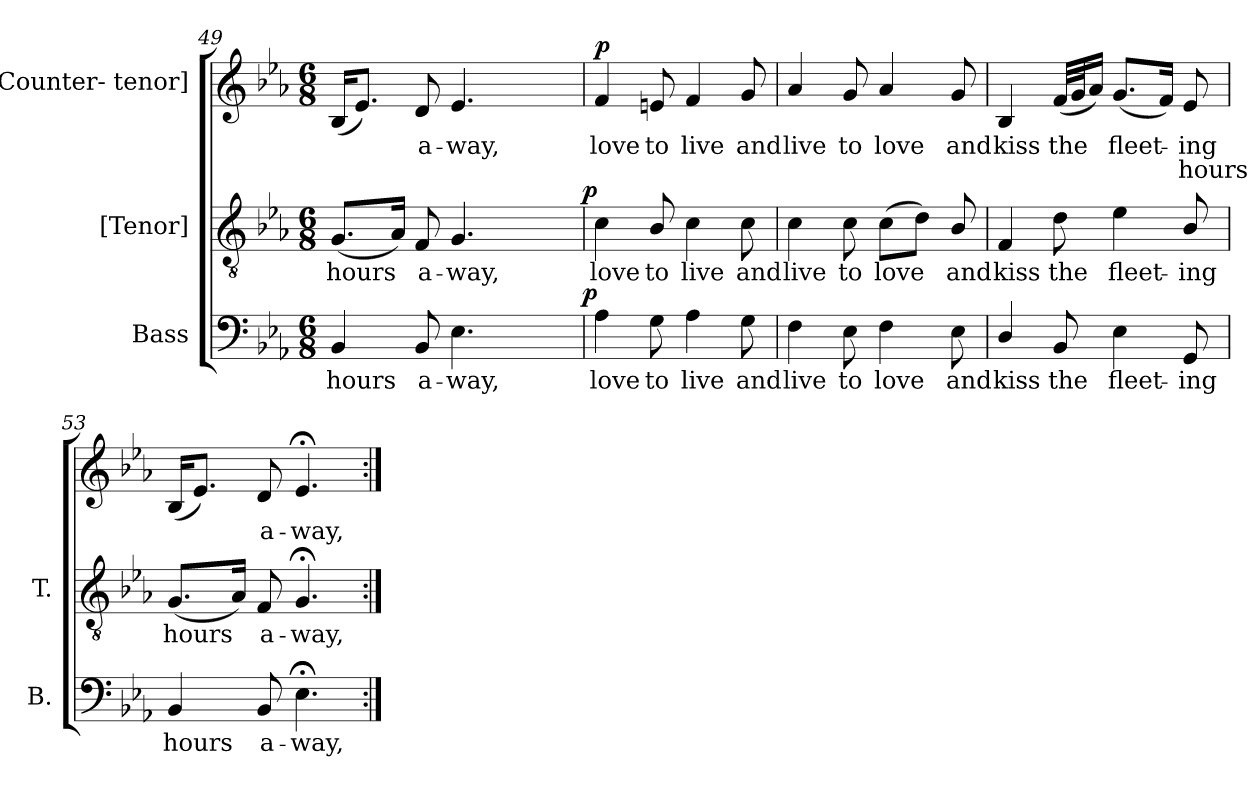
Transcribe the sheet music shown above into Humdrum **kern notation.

**kern	**text	**dynam	**kern	**text	**dynam	**kern	**text	**text	**dynam
*part3	*part3	*part3	*part2	*part2	*part2	*part1	*part1	*part1	*part1
*staff3	*staff3	*staff3	*staff2	*staff2	*staff2	*staff1	*staff1	*staff1	*staff1
*I"Bass	*	*	*I"[Tenor]	*	*	*I"[Counter- tenor]	*	*	*
*I'B.	*	*	*I'T.	*	*	*	*	*	*
*clefF4	*	*	*clefGv2	*	*	*clefG2	*	*	*
*	*	*	*ITrd7c12	*	*	*	*	*	*
*k[b-e-a-]	*	*	*k[b-e-a-]	*	*	*k[b-e-a-]	*	*	*
*E-:	*	*	*E-:	*	*	*E-:	*	*	*
*M6/8	*	*	*M6/8	*	*	*M6/8	*	*	*
=49	=49	=49	=49	=49	=49	=49	=49	=49	=49
!	!LO:LY:b:color=#000000	!	!	!	!	!	!	!	!
!	!	!	!	!LO:LY:b:color=#000000	!	!	!	!	!
*^	*	*	*^	*	*	*	*	*	*
4BB-i/	2ryy	hours	.	(8.GGi/L	2ryy	hours	.	(16B-i/KL	.	.	.
.	.	.	.	.	.	.	.	8.e-i/J)	.	.	.
.	.	.	.	16AA-i/Jk)	.	.	.	.	.	.	.
!	!	!LO:LY:b:color=#000000	!	!	!	!	!	!	!	!	!
!	!	!	!	!	!	!LO:LY:b:color=#000000	!	!	!	!	!
!	!	!	!	!	!	!	!	!	!LO:LY:b:color=#000000	!	!
8BB-i/	.	a-	.	8FFi/	.	a-	.	8di/	a-	.	.
!	!	!LO:LY:b:color=#000000	!	!	!	!	!	!	!	!	!
!	!	!	!	!	!	!LO:LY:b:color=#000000	!	!	!	!	!
!	!	!	!	!	!	!	!	!	!LO:LY:b:color=#000000	!	!
4.E-i\	.	-way,	.	4.GGi/	.	-way,	.	4.e-i/	-way,	.	.
.	8ryy	.	.	.	8ryy	.	.	.	.	.	.
.	16ryy	.	.	.	16ryy	.	.	.	.	.	.
.	32ryy	.	.	.	32ryy	.	.	.	.	.	.
.	64ryy	.	.	.	64ryy	.	.	.	.	.	.
.	128...ryy	.	.	.	128...ryy	.	.	.	.	.	.
.	1024ryy	.	p	.	1024ryy	.	p	.	.	.	.
*v	*v	*	*	*	*	*	*	*	*	*	*
*	*	*	*v	*v	*	*	*	*	*	*
=50	=50	=50	=50	=50	=50	=50	=50	=50	=50
*^	*	*	*^	*	*	*	*	*	*
!	!	!LO:LY:b:color=#000000	!	!	!	!	!	!	!	!	!
*v	*v	*	*	*	*	*	*	*	*	*	*
*	*	*	*v	*v	*	*	*	*	*	*
*^	*	*	*^	*	*	*	*	*	*
!	!	!	!	!	!	!LO:LY:b:color=#000000	!	!	!	!	!
*v	*v	*	*	*	*	*	*	*	*	*	*
*	*	*	*v	*v	*	*	*	*	*	*
*^	*	*	*^	*	*	*	*	*	*
!	!	!	!	!	!	!	!	!	!LO:LY:b:color=#000000	!	!
*v	*v	*	*	*	*	*	*	*	*	*	*
*	*	*	*v	*v	*	*	*	*	*	*
4A-i\	love	.	4Ci\	love	.	4fi/	love	.	p
!	!LO:LY:b:color=#000000	!	!	!	!	!	!	!	!
!	!	!	!	!LO:LY:b:color=#000000	!	!	!	!	!
!	!	!	!	!	!	!	!LO:LY:b:color=#000000	!	!
8Gi\	to	.	8BB-i/	to	.	8eni/	to	.	.
!	!LO:LY:b:color=#000000	!	!	!	!	!	!	!	!
!	!	!	!	!LO:LY:b:color=#000000	!	!	!	!	!
!	!	!	!	!	!	!	!LO:LY:b:color=#000000	!	!
4A-i\	live	.	4Ci\	live	.	4fi/	live	.	.
!	!LO:LY:b:color=#000000	!	!	!	!	!	!	!	!
!	!	!	!	!LO:LY:b:color=#000000	!	!	!	!	!
!	!	!	!	!	!	!	!LO:LY:b:color=#000000	!	!
8Gi\	and	.	8Ci\	and	.	8gi/	and	.	.
=51	=51	=51	=51	=51	=51	=51	=51	=51	=51
!	!LO:LY:b:color=#000000	!	!	!	!	!	!	!	!
!	!	!	!	!LO:LY:b:color=#000000	!	!	!	!	!
!	!	!	!	!	!	!	!LO:LY:b:color=#000000	!	!
4Fi\	live	.	4Ci\	live	.	4a-i/	live	.	.
!	!LO:LY:b:color=#000000	!	!	!	!	!	!	!	!
!	!	!	!	!LO:LY:b:color=#000000	!	!	!	!	!
!	!	!	!	!	!	!	!LO:LY:b:color=#000000	!	!
8E-i\	to	.	8Ci\	to	.	8gi/	to	.	.
!	!LO:LY:b:color=#000000	!	!	!	!	!	!	!	!
!	!	!	!	!LO:LY:b:color=#000000	!	!	!	!	!
!	!	!	!	!	!	!	!LO:LY:b:color=#000000	!	!
4Fi\	love	.	(8Ci\L	love	.	4a-i/	love	.	.
.	.	.	8Di\J)	.	.	.	.	.	.
!	!LO:LY:b:color=#000000	!	!	!	!	!	!	!	!
!	!	!	!	!LO:LY:b:color=#000000	!	!	!	!	!
!	!	!	!	!	!	!	!LO:LY:b:color=#000000	!	!
8E-i\	and	.	8BB-i/	and	.	8gi/	and	.	.
=52	=52	=52	=52	=52	=52	=52	=52	=52	=52
!	!LO:LY:b:color=#000000	!	!	!	!	!	!	!	!
!	!	!	!	!LO:LY:b:color=#000000	!	!	!	!	!
!	!	!	!	!	!	!	!LO:LY:b:color=#000000	!	!
4Di/	kiss	.	4FFi/	kiss	.	4B-i/	kiss	.	.
!	!LO:LY:b:color=#000000	!	!	!	!	!	!	!	!
!	!	!	!	!LO:LY:b:color=#000000	!	!	!	!	!
!	!	!	!	!	!	!	!LO:LY:b:color=#000000	!	!
8BB-i/	the	.	8Di\	the	.	(32fi/LLL	the	.	.
.	.	.	.	.	.	32gi/J	.	.	.
.	.	.	.	.	.	16a-i/JJ)	.	.	.
!	!LO:LY:b:color=#000000	!	!	!	!	!	!	!	!
!	!	!	!	!LO:LY:b:color=#000000	!	!	!	!	!
!	!	!	!	!	!	!	!LO:LY:b:color=#000000	!	!
4E-i\	fleet-	.	4E-i\	fleet-	.	(8.gi/L	fleet-	.	.
.	.	.	.	.	.	16fi/Jk)	.	.	.
!	!LO:LY:b:color=#000000	!	!	!	!	!	!	!	!
!	!	!	!	!LO:LY:b:color=#000000	!	!	!	!	!
!	!	!	!	!	!	!	!LO:LY:b:color=#000000	!LO:LY:b:color=#000000	!
8GGi/	-ing	.	8BB-i/	-ing	.	8e-i/	-ing	hours	.
=53	=53	=53	=53	=53	=53	=53	=53	=53	=53
!	!LO:LY:b:color=#000000	!	!	!	!	!	!	!	!
!	!	!	!	!LO:LY:b:color=#000000	!	!	!	!	!
4BB-i/	hours	.	(8.GGi/L	hours	.	(16B-i/KL	.	.	.
.	.	.	.	.	.	8.e-i/J)	.	.	.
.	.	.	16AA-i/Jk)	.	.	.	.	.	.
!	!LO:LY:b:color=#000000	!	!	!	!	!	!	!	!
!	!	!	!	!LO:LY:b:color=#000000	!	!	!	!	!
!	!	!	!	!	!	!	!LO:LY:b:color=#000000	!	!
8BB-i/	a-	.	8FFi/	a-	.	8di/	a-	.	.
!	!LO:LY:b:color=#000000	!	!	!	!	!	!	!	!
!	!	!	!	!LO:LY:b:color=#000000	!	!	!	!	!
!	!	!	!	!	!	!	!LO:LY:b:color=#000000	!	!
4.E-;i\	-way,	.	4.GG;i/	-way,	.	4.e-;i/	-way,	.	.
=:|!	=:|!	=:|!	=:|!	=:|!	=:|!	=:|!	=:|!	=:|!	=:|!
*-	*-	*-	*-	*-	*-	*-	*-	*-	*-
